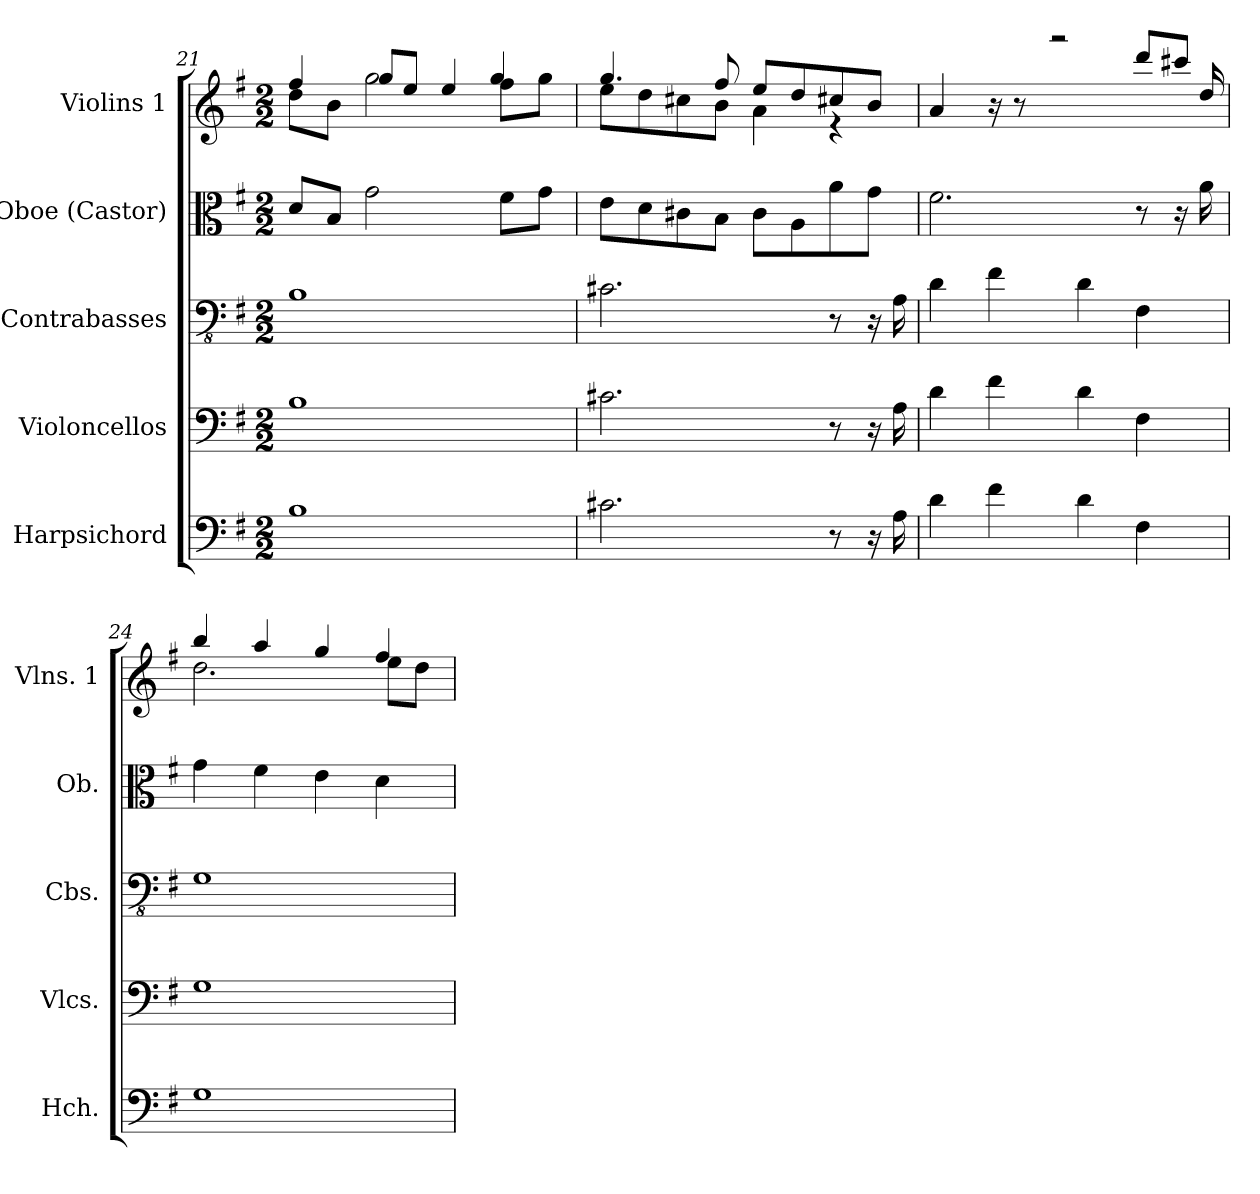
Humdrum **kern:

**kern	**kern	**kern	**kern	**kern
*part5	*part4	*part3	*part2	*part1
*staff5	*staff4	*staff3	*staff2	*staff1
*I"Harpsichord	*I"Violoncellos	*I"Contrabasses	*I"Oboe (Castor)	*I"Violins 1
*I'Hch.	*I'Vlcs.	*I'Cbs.	*I'Ob.	*I'Vlns. 1
*clefF4	*clefF4	*clefFv4	*clefC3	*clefG2
*k[f#]	*k[f#]	*k[f#]	*k[f#]	*k[f#]
*G:	*G:	*G:	*G:	*G:
*M2/2	*M2/2	*M2/2	*M2/2	*M2/2
=21	=21	=21	=21	=21
*	*	*	*	*^
1B	1B	1BB	8d/L	8dd\L	4ff#/
.	.	.	8B/J	8b\J	.
.	.	.	2g\	2gg\	8gg/L
.	.	.	.	.	8ee/J
.	.	.	.	.	4ee/
.	.	.	8f#\L	8ff#\L	4gg/
.	.	.	8g\J	8gg\J	.
=22	=22	=22	=22	=22	=22
2.c#X\	2.c#X\	2.C#X\	8e\L	8ee\L	4.gg/
.	.	.	8d\	8dd\	.
.	.	.	8c#X\	8cc#X\	.
.	.	.	8B\J	8b\J	8ff#/
.	.	.	8c#\L	4a\	8ee/L
.	.	.	8A\	.	8dd/
8r	8r	8r	8a\	4re	8cc#X/
16r	16r	16r	8g\J	.	8b/J
16A\	16A\	16AA\	.	.	.
!!LO:PB:g=z	!!
=23	=23	=23	=23	=23	=23
4d\	4d\	4D\	2.f#\	4a/	2.ryy
4f#\	4f#\	4F#\	.	16r	.
.	.	.	.	8r	.
.	.	.	.	2r	.
4d\	4d\	4D\	.	.	.
4F#\	4F#\	4FF#\	8r	.	8ddd/L
.	.	.	16r	.	8ccc#X/J
.	.	.	16a\	16dd/	.
=24	=24	=24	=24	=24	=24
1G	1G	1GG	4g\	4bb/	2.dd\
.	.	.	4f#\	4aa/	.
.	.	.	4e\	4gg/	.
.	.	.	4d\	4ff#/	8ee\L
.	.	.	.	.	8dd\J
*	*	*	*	*v	*v
=	=	=	=	=
*-	*-	*-	*-	*-
